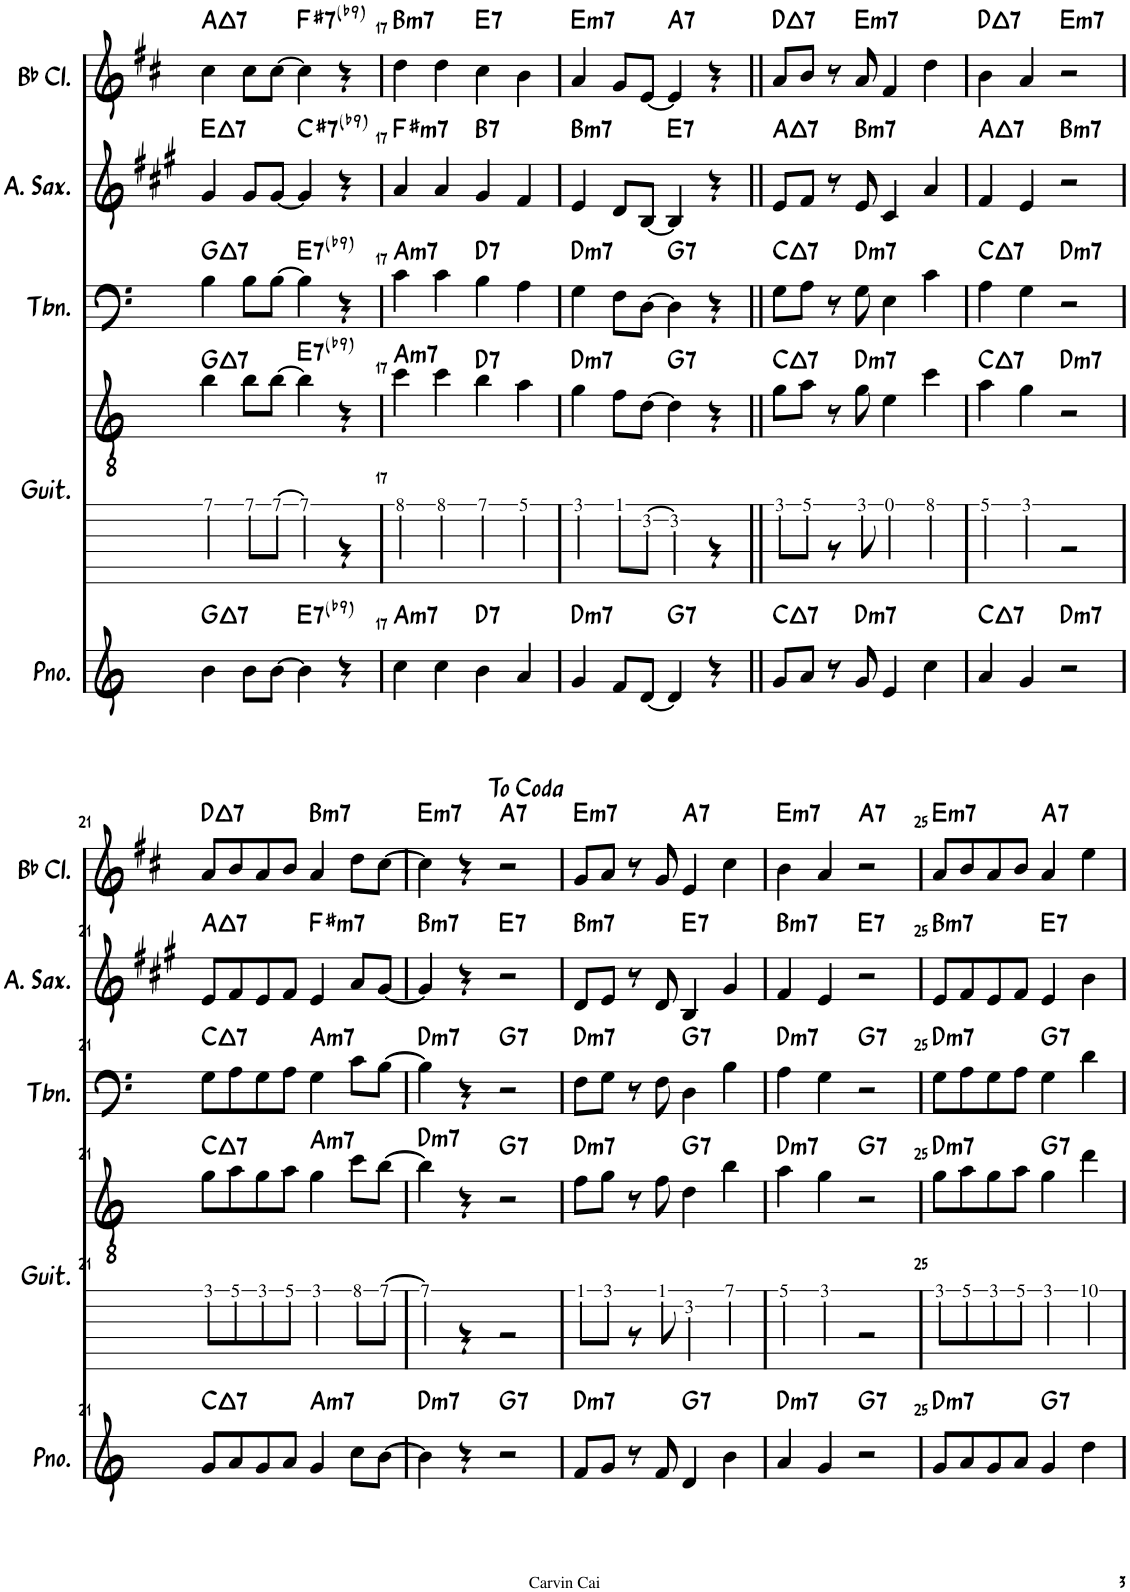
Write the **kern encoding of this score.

**kern	**harte	**kern	**kern	**harte	**kern	**harte	**kern	**harte	**kern	**harte
*part5	*part5	*part4	*part4	*part4	*part3	*part3	*part2	*part2	*part1	*part1
*staff6	*	*staff5	*staff4	*	*staff3	*	*staff2	*	*staff1	*
*I"钢琴	*	*I"原音吉他	*	*	*I"长号	*	*I"中音萨克斯	*	*I"降B调单簧管	*
!!LO:PB:g=z
*clefG2	*	*	*clefGv2	*	*clefF4	*	*clefG2	*	*clefG2	*
*	*	*	*	*	*	*	*Trd5c9	*	*Trd1c2	*
*k[]	*	*k[]	*k[]	*	*k[]	*	*k[f#c#g#]	*	*k[f#c#]	*
*M4/4	*	*M4/4	*M4/4	*	*M4/4	*	*M4/4	*	*M4/4	*
=16	=16	=16	=16	=16	=16	=16	=16	=16	=16	=16
!	!LO:H:kt=7	!	!	!LO:H:kt=7	!	!LO:H:kt=7	!	!LO:H:kt=7	!	!LO:H:kt=7
4b\	G:maj7	4b\	4b\	G:maj7	4B\	G:maj7	4g#/	E:maj7	4cc#\	A:maj7
8b\L	.	8b\L	8b\L	.	8B\L	.	8g#/L	.	8cc#\L	.
[8b\J	.	[8b\J	[8b\J	.	[8B\J	.	[8g#/J	.	[8cc#\J	.
!	!LO:H:kt=7	!	!	!LO:H:kt=7	!	!LO:H:kt=7	!	!LO:H:kt=7	!	!LO:H:kt=7
4b\]	E:7(b9)	4b\]	4b\]	E:7(b9)	4B\]	E:7(b9)	4g#/]	C#:7(b9)	4cc#\]	F#:7(b9)
4r	.	4r	4r	.	4r	.	4r	.	4r	.
=17	=17	=17	=17	=17	=17	=17	=17	=17	=17	=17
!	!LO:H:kt=m7	!	!	!LO:H:kt=m7	!	!LO:H:kt=m7	!	!LO:H:kt=m7	!	!LO:H:kt=m7
4cc\	A:min7	4cc\	4cc\	A:min7	4c\	A:min7	4a/	F#:min7	4dd\	B:min7
4cc\	.	4cc\	4cc\	.	4c\	.	4a/	.	4dd\	.
!	!LO:H:kt=7	!	!	!LO:H:kt=7	!	!LO:H:kt=7	!	!LO:H:kt=7	!	!LO:H:kt=7
4b\	D:7	4b\	4b\	D:7	4B\	D:7	4g#/	B:7	4cc#\	E:7
4a/	.	4a\	4a\	.	4A\	.	4f#/	.	4b\	.
=18	=18	=18	=18	=18	=18	=18	=18	=18	=18	=18
!	!LO:H:kt=m7	!	!	!LO:H:kt=m7	!	!LO:H:kt=m7	!	!LO:H:kt=m7	!	!LO:H:kt=m7
4g/	D:min7	4g\	4g\	D:min7	4G\	D:min7	4e/	B:min7	4a/	E:min7
8f/L	.	8f\L	8f\L	.	8F\L	.	8d/L	.	8g/L	.
[8d/J	.	[8d\J	[8d\J	.	[8D\J	.	[8B/J	.	[8e/J	.
!	!LO:H:kt=7	!	!	!LO:H:kt=7	!	!LO:H:kt=7	!	!LO:H:kt=7	!	!LO:H:kt=7
4d/]	G:7	4d\]	4d\]	G:7	4D\]	G:7	4B/]	E:7	4e/]	A:7
4r	.	4r	4r	.	4r	.	4r	.	4r	.
=19||	=19||	=19||	=19||	=19||	=19||	=19||	=19||	=19||	=19||	=19||
!	!LO:H:kt=7	!	!	!LO:H:kt=7	!	!LO:H:kt=7	!	!LO:H:kt=7	!	!LO:H:kt=7
8g/L	C:maj7	8g\L	8g\L	C:maj7	8G\L	C:maj7	8e/L	A:maj7	8a/L	D:maj7
8a/J	.	8a\J	8a\J	.	8A\J	.	8f#/J	.	8b/J	.
8r	.	8r	8r	.	8r	.	8r	.	8r	.
!	!LO:H:kt=m7	!	!	!LO:H:kt=m7	!	!LO:H:kt=m7	!	!LO:H:kt=m7	!	!LO:H:kt=m7
8g/	D:min7	8g\	8g\	D:min7	8G\	D:min7	8e/	B:min7	8a/	E:min7
4e/	.	4e\	4e\	.	4E\	.	4c#/	.	4f#/	.
4cc\	.	4cc\	4cc\	.	4c\	.	4a/	.	4dd\	.
=20	=20	=20	=20	=20	=20	=20	=20	=20	=20	=20
!	!LO:H:kt=7	!	!	!LO:H:kt=7	!	!LO:H:kt=7	!	!LO:H:kt=7	!	!LO:H:kt=7
4a/	C:maj7	4a\	4a\	C:maj7	4A\	C:maj7	4f#/	A:maj7	4b\	D:maj7
4g/	.	4g\	4g\	.	4G\	.	4e/	.	4a/	.
!	!LO:H:kt=m7	!	!	!LO:H:kt=m7	!	!LO:H:kt=m7	!	!LO:H:kt=m7	!	!LO:H:kt=m7
2r	D:min7	2r	2r	D:min7	2r	D:min7	2r	B:min7	2r	E:min7
!!LO:LB:g=z
=21	=21	=21	=21	=21	=21	=21	=21	=21	=21	=21
!	!LO:H:kt=7	!	!	!LO:H:kt=7	!	!LO:H:kt=7	!	!LO:H:kt=7	!	!LO:H:kt=7
8g/L	C:maj7	8g\L	8g\L	C:maj7	8G\L	C:maj7	8e/L	A:maj7	8a/L	D:maj7
8a/	.	8a\	8a\	.	8A\	.	8f#/	.	8b/	.
8g/	.	8g\	8g\	.	8G\	.	8e/	.	8a/	.
8a/J	.	8a\J	8a\J	.	8A\J	.	8f#/J	.	8b/J	.
!	!LO:H:kt=m7	!	!	!LO:H:kt=m7	!	!LO:H:kt=m7	!	!LO:H:kt=m7	!	!LO:H:kt=m7
4g/	A:min7	4g\	4g\	A:min7	4G\	A:min7	4e/	F#:min7	4a/	B:min7
8cc\L	.	8cc\L	8cc\L	.	8c\L	.	8a/L	.	8dd\L	.
[8b\J	.	[8b\J	[8b\J	.	[8B\J	.	[8g#/J	.	[8cc#\J	.
=22	=22	=22	=22	=22	=22	=22	=22	=22	=22	=22
!	!LO:H:kt=m7	!	!	!LO:H:kt=m7	!	!LO:H:kt=m7	!	!LO:H:kt=m7	!	!LO:H:kt=m7
4b\]	D:min7	4b\]	4b\]	D:min7	4B\]	D:min7	4g#/]	B:min7	4cc#\]	E:min7
4r	.	4r	4r	.	4r	.	4r	.	4r	.
!	!LO:H:kt=7	!	!	!LO:H:kt=7	!	!LO:H:kt=7	!	!LO:H:kt=7	!	!LO:H:kt=7
2r	G:7	2r	2r	G:7	2r	G:7	2r	E:7	2r	A:7
=23	=23	=23	=23	=23	=23	=23	=23	=23	=23	=23
!	!LO:H:kt=m7	!	!	!LO:H:kt=m7	!	!LO:H:kt=m7	!	!LO:H:kt=m7	!	!LO:H:kt=m7
8f/L	D:min7	8f\L	8f\L	D:min7	8F\L	D:min7	8d/L	B:min7	8g/L	E:min7
8g/J	.	8g\J	8g\J	.	8G\J	.	8e/J	.	8a/J	.
8r	.	8r	8r	.	8r	.	8r	.	8r	.
8f/	.	8f\	8f\	.	8F\	.	8d/	.	8g/	.
!	!LO:H:kt=7	!	!	!LO:H:kt=7	!	!LO:H:kt=7	!	!LO:H:kt=7	!	!LO:H:kt=7
4d/	G:7	4d\	4d\	G:7	4D\	G:7	4B/	E:7	4e/	A:7
4b\	.	4b\	4b\	.	4B\	.	4g#/	.	4cc#\	.
=24	=24	=24	=24	=24	=24	=24	=24	=24	=24	=24
!	!LO:H:kt=m7	!	!	!LO:H:kt=m7	!	!LO:H:kt=m7	!	!LO:H:kt=m7	!	!LO:H:kt=m7
4a/	D:min7	4a\	4a\	D:min7	4A\	D:min7	4f#/	B:min7	4b\	E:min7
4g/	.	4g\	4g\	.	4G\	.	4e/	.	4a/	.
!	!LO:H:kt=7	!	!	!LO:H:kt=7	!	!LO:H:kt=7	!	!LO:H:kt=7	!	!LO:H:kt=7
2r	G:7	2r	2r	G:7	2r	G:7	2r	E:7	2r	A:7
=25	=25	=25	=25	=25	=25	=25	=25	=25	=25	=25
!	!LO:H:kt=m7	!	!	!LO:H:kt=m7	!	!LO:H:kt=m7	!	!LO:H:kt=m7	!	!LO:H:kt=m7
8g/L	D:min7	8g\L	8g\L	D:min7	8G\L	D:min7	8e/L	B:min7	8a/L	E:min7
8a/	.	8a\	8a\	.	8A\	.	8f#/	.	8b/	.
8g/	.	8g\	8g\	.	8G\	.	8e/	.	8a/	.
8a/J	.	8a\J	8a\J	.	8A\J	.	8f#/J	.	8b/J	.
!	!LO:H:kt=7	!	!	!LO:H:kt=7	!	!LO:H:kt=7	!	!LO:H:kt=7	!	!LO:H:kt=7
4g/	G:7	4g\	4g\	G:7	4G\	G:7	4e/	E:7	4a/	A:7
4dd\	.	4dd\	4dd\	.	4d\	.	4b\	.	4ee\	.
=	=	=	=	=	=	=	=	=	=	=
*-	*-	*-	*-	*-	*-	*-	*-	*-	*-	*-
